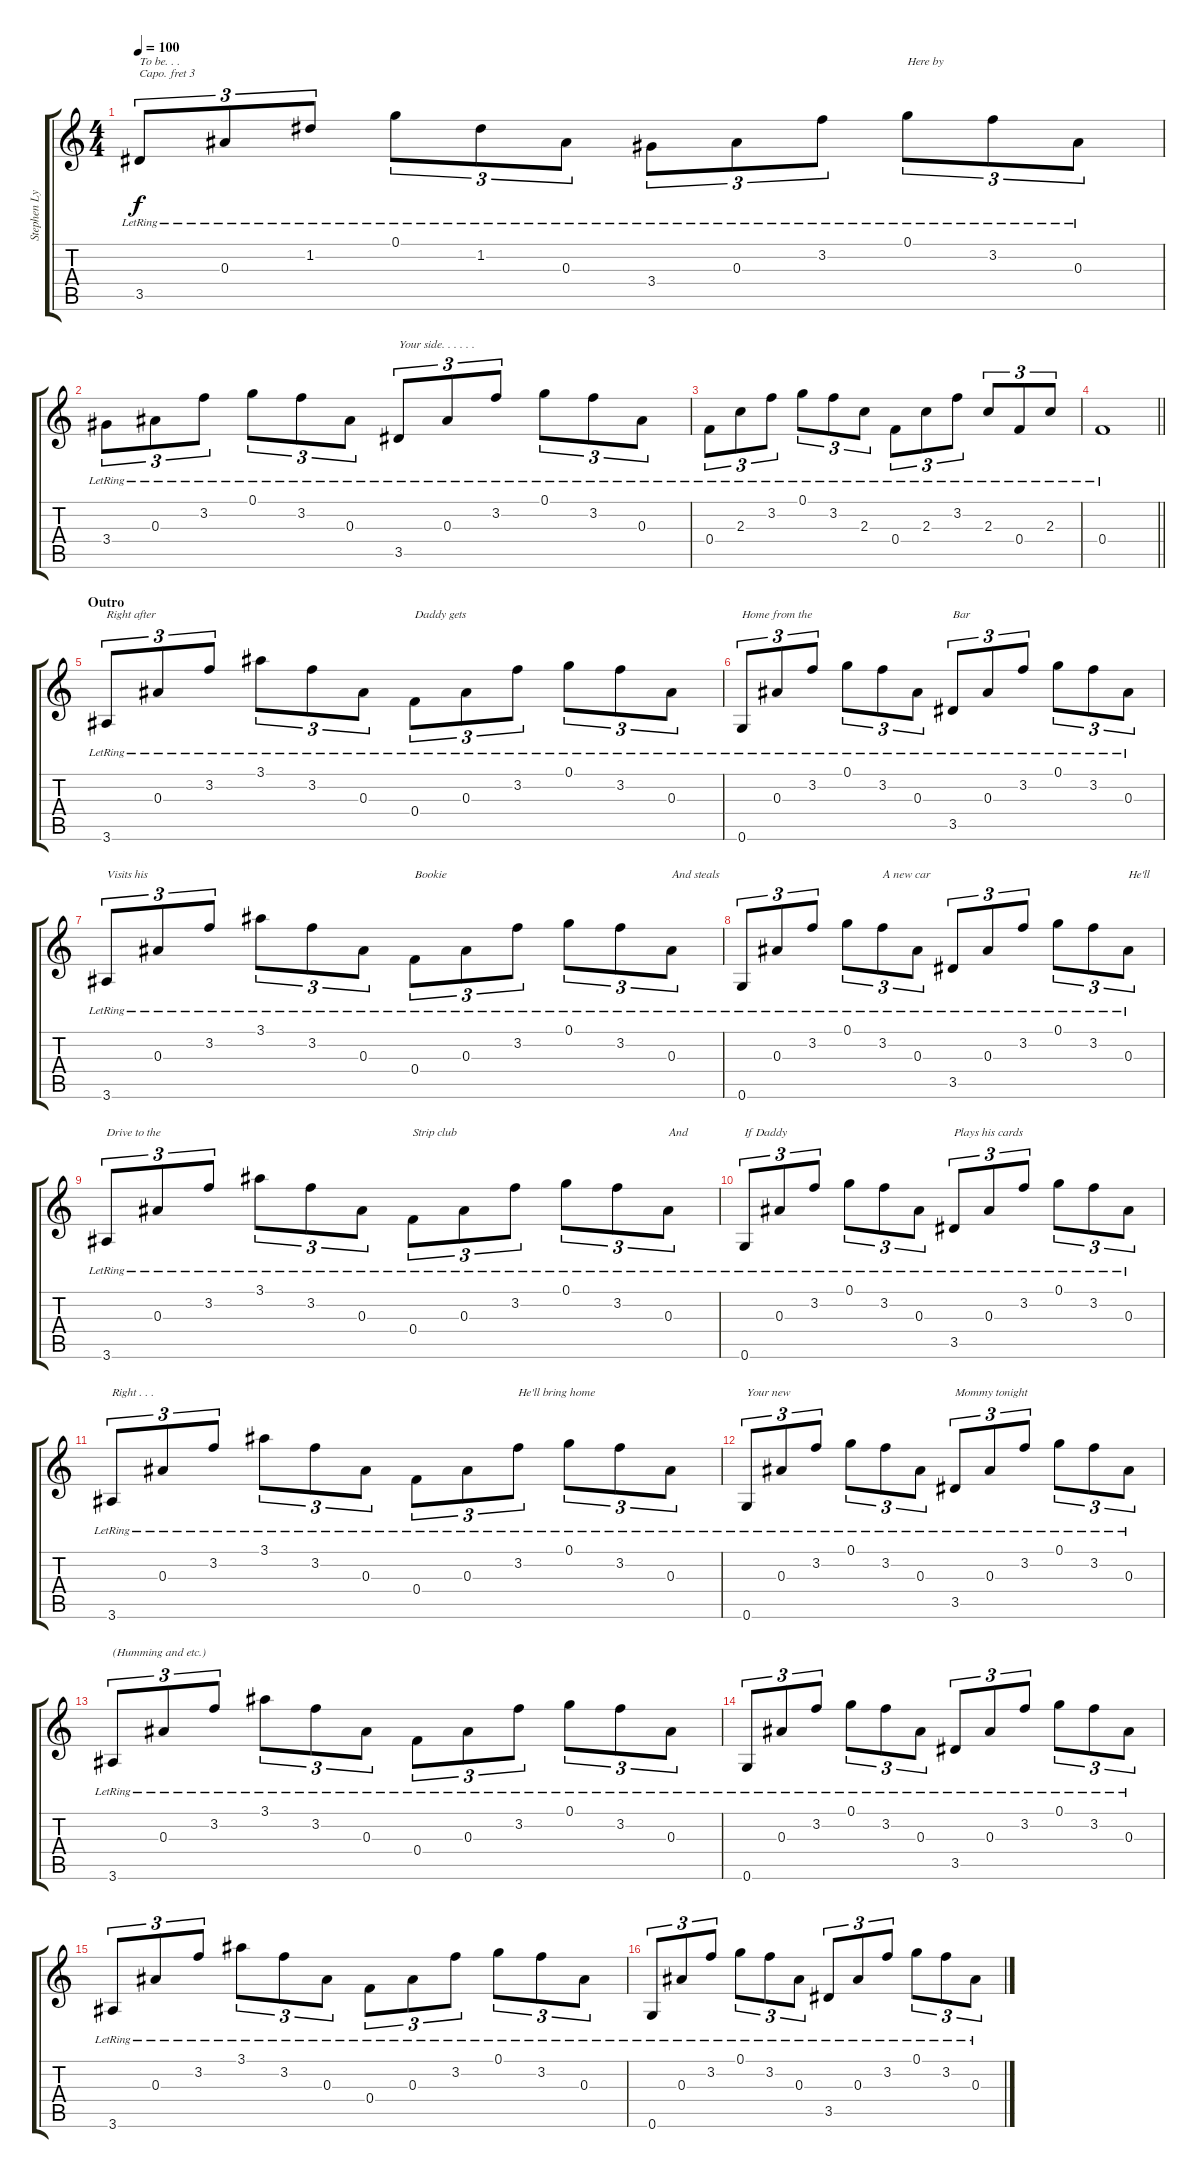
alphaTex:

\track ("Stephen Lynch" "Stephen Ly") {instrument acousticguitarsteel}
\staff {score tabs}
\capo 3
\tuning (E4 B3 G3 D3 A2 E2) {hide}
\ts (4 4)
\tempo 100
\clef g2
\ks c
3.5{lr}.8{tu (3 2) txt "To be. . ." dy f} 0.3{lr}.8{tu (3 2)} 1.2{lr}.8{tu (3 2)} 0.1{lr}.8{tu (3 2)} 1.2{lr}.8{tu (3 2)} 0.3{lr}.8{tu (3 2)} 3.4{lr}.8{tu (3 2)} 0.3{lr}.8{tu (3 2)} 3.2{lr}.8{tu (3 2)} 0.1{lr}.8{tu (3 2) txt "Here by"} 3.2{lr}.8{tu (3 2)} 0.3{lr}.8{tu (3 2)} |
3.4{lr}.8{tu (3 2)} 0.3{lr}.8{tu (3 2)} 3.2{lr}.8{tu (3 2)} 0.1{lr}.8{tu (3 2)} 3.2{lr}.8{tu (3 2)} 0.3{lr}.8{tu (3 2)} 3.5{lr}.8{tu (3 2) txt "Your side. . . . . ."} 0.3{lr}.8{tu (3 2)} 3.2{lr}.8{tu (3 2)} 0.1{lr}.8{tu (3 2)} 3.2{lr}.8{tu (3 2)} 0.3{lr}.8{tu (3 2)} |
0.4{lr}.8{tu (3 2)} 2.3{lr}.8{tu (3 2)} 3.2{lr}.8{tu (3 2)} 0.1{lr}.8{tu (3 2)} 3.2{lr}.8{tu (3 2)} 2.3{lr}.8{tu (3 2)} 0.4{lr}.8{tu (3 2)} 2.3{lr}.8{tu (3 2)} 3.2{lr}.8{tu (3 2)} 2.3{lr}.8{tu (3 2)} 0.4{lr}.8{tu (3 2)} 2.3{lr}.8{tu (3 2)} |
\barLineRight lightlight
0.4{lr}.1 |
\section ("" "Outro")
3.6{lr}.8{tu (3 2) txt "Right after"} 0.3{lr}.8{tu (3 2)} 3.2{lr}.8{tu (3 2)} 3.1{lr}.8{tu (3 2)} 3.2{lr}.8{tu (3 2)} 0.3{lr}.8{tu (3 2)} 0.4{lr}.8{tu (3 2) txt "Daddy gets"} 0.3{lr}.8{tu (3 2)} 3.2{lr}.8{tu (3 2)} 0.1{lr}.8{tu (3 2)} 3.2{lr}.8{tu (3 2)} 0.3{lr}.8{tu (3 2)} |
0.6{lr}.8{tu (3 2) txt "Home from the"} 0.3{lr}.8{tu (3 2)} 3.2{lr}.8{tu (3 2)} 0.1{lr}.8{tu (3 2)} 3.2{lr}.8{tu (3 2)} 0.3{lr}.8{tu (3 2)} 3.5{lr}.8{tu (3 2) txt "Bar"} 0.3{lr}.8{tu (3 2)} 3.2{lr}.8{tu (3 2)} 0.1{lr}.8{tu (3 2)} 3.2{lr}.8{tu (3 2)} 0.3{lr}.8{tu (3 2)} |
3.6{lr}.8{tu (3 2) txt "Visits his"} 0.3{lr}.8{tu (3 2)} 3.2{lr}.8{tu (3 2)} 3.1{lr}.8{tu (3 2)} 3.2{lr}.8{tu (3 2)} 0.3{lr}.8{tu (3 2)} 0.4{lr}.8{tu (3 2) txt "Bookie"} 0.3{lr}.8{tu (3 2)} 3.2{lr}.8{tu (3 2)} 0.1{lr}.8{tu (3 2)} 3.2{lr}.8{tu (3 2)} 0.3{lr}.8{tu (3 2) txt "And steals"} |
0.6{lr}.8{tu (3 2)} 0.3{lr}.8{tu (3 2)} 3.2{lr}.8{tu (3 2)} 0.1{lr}.8{tu (3 2)} 3.2{lr}.8{tu (3 2) txt "A new car"} 0.3{lr}.8{tu (3 2)} 3.5{lr}.8{tu (3 2)} 0.3{lr}.8{tu (3 2)} 3.2{lr}.8{tu (3 2)} 0.1{lr}.8{tu (3 2)} 3.2{lr}.8{tu (3 2)} 0.3{lr}.8{tu (3 2) txt "He'll"} |
3.6{lr}.8{tu (3 2) txt "Drive to the"} 0.3{lr}.8{tu (3 2)} 3.2{lr}.8{tu (3 2)} 3.1{lr}.8{tu (3 2)} 3.2{lr}.8{tu (3 2)} 0.3{lr}.8{tu (3 2)} 0.4{lr}.8{tu (3 2) txt "Strip club"} 0.3{lr}.8{tu (3 2)} 3.2{lr}.8{tu (3 2)} 0.1{lr}.8{tu (3 2)} 3.2{lr}.8{tu (3 2)} 0.3{lr}.8{tu (3 2) txt "And"} |
0.6{lr}.8{tu (3 2) txt "If Daddy"} 0.3{lr}.8{tu (3 2)} 3.2{lr}.8{tu (3 2)} 0.1{lr}.8{tu (3 2)} 3.2{lr}.8{tu (3 2)} 0.3{lr}.8{tu (3 2)} 3.5{lr}.8{tu (3 2) txt "Plays his cards"} 0.3{lr}.8{tu (3 2)} 3.2{lr}.8{tu (3 2)} 0.1{lr}.8{tu (3 2)} 3.2{lr}.8{tu (3 2)} 0.3{lr}.8{tu (3 2)} |
3.6{lr}.8{tu (3 2) txt "Right . . ."} 0.3{lr}.8{tu (3 2)} 3.2{lr}.8{tu (3 2)} 3.1{lr}.8{tu (3 2)} 3.2{lr}.8{tu (3 2)} 0.3{lr}.8{tu (3 2)} 0.4{lr}.8{tu (3 2)} 0.3{lr}.8{tu (3 2)} 3.2{lr}.8{tu (3 2) txt "He'll bring home"} 0.1{lr}.8{tu (3 2)} 3.2{lr}.8{tu (3 2)} 0.3{lr}.8{tu (3 2)} |
0.6{lr}.8{tu (3 2) txt "Your new"} 0.3{lr}.8{tu (3 2)} 3.2{lr}.8{tu (3 2)} 0.1{lr}.8{tu (3 2)} 3.2{lr}.8{tu (3 2)} 0.3{lr}.8{tu (3 2)} 3.5{lr}.8{tu (3 2) txt "Mommy tonight"} 0.3{lr}.8{tu (3 2)} 3.2{lr}.8{tu (3 2)} 0.1{lr}.8{tu (3 2)} 3.2{lr}.8{tu (3 2)} 0.3{lr}.8{tu (3 2)} |
3.6{lr}.8{tu (3 2) txt "(Humming and etc.)"} 0.3{lr}.8{tu (3 2)} 3.2{lr}.8{tu (3 2)} 3.1{lr}.8{tu (3 2)} 3.2{lr}.8{tu (3 2)} 0.3{lr}.8{tu (3 2)} 0.4{lr}.8{tu (3 2)} 0.3{lr}.8{tu (3 2)} 3.2{lr}.8{tu (3 2)} 0.1{lr}.8{tu (3 2)} 3.2{lr}.8{tu (3 2)} 0.3{lr}.8{tu (3 2)} |
0.6{lr}.8{tu (3 2)} 0.3{lr}.8{tu (3 2)} 3.2{lr}.8{tu (3 2)} 0.1{lr}.8{tu (3 2)} 3.2{lr}.8{tu (3 2)} 0.3{lr}.8{tu (3 2)} 3.5{lr}.8{tu (3 2)} 0.3{lr}.8{tu (3 2)} 3.2{lr}.8{tu (3 2)} 0.1{lr}.8{tu (3 2)} 3.2{lr}.8{tu (3 2)} 0.3{lr}.8{tu (3 2)} |
3.6{lr}.8{tu (3 2)} 0.3{lr}.8{tu (3 2)} 3.2{lr}.8{tu (3 2)} 3.1{lr}.8{tu (3 2)} 3.2{lr}.8{tu (3 2)} 0.3{lr}.8{tu (3 2)} 0.4{lr}.8{tu (3 2)} 0.3{lr}.8{tu (3 2)} 3.2{lr}.8{tu (3 2)} 0.1{lr}.8{tu (3 2)} 3.2{lr}.8{tu (3 2)} 0.3{lr}.8{tu (3 2)} |
0.6{lr}.8{tu (3 2)} 0.3{lr}.8{tu (3 2)} 3.2{lr}.8{tu (3 2)} 0.1{lr}.8{tu (3 2)} 3.2{lr}.8{tu (3 2)} 0.3{lr}.8{tu (3 2)} 3.5{lr}.8{tu (3 2)} 0.3{lr}.8{tu (3 2)} 3.2{lr}.8{tu (3 2)} 0.1{lr}.8{tu (3 2)} 3.2{lr}.8{tu (3 2)} 0.3{lr}.8{tu (3 2)}
